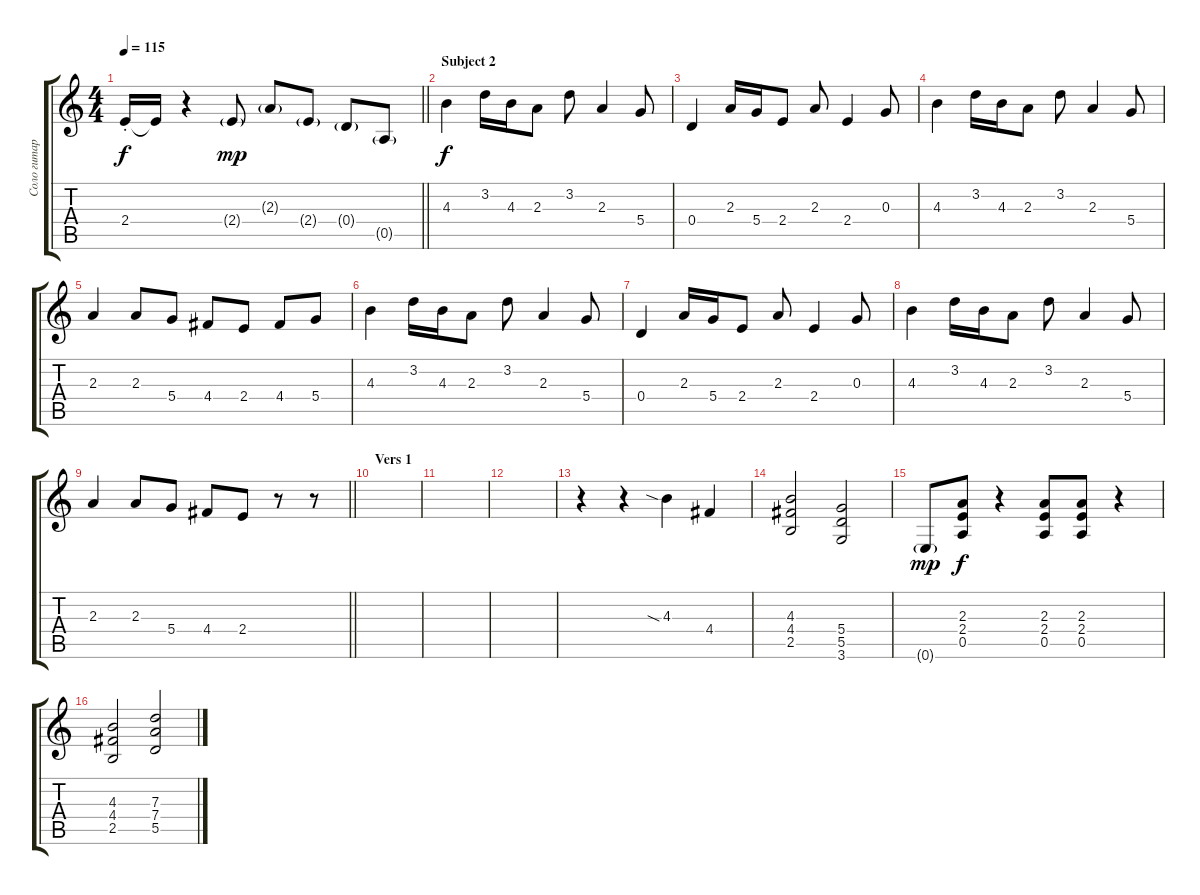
\track ("Соло гитара" "Соло гитар") {instrument overdrivenguitar}
\staff {score tabs}
\tuning (E4 B3 G3 D3 A2 E2) {hide}
\ts (4 4)
\tempo 115
\clef g2
\barLineRight lightlight
\ks c
2.4{st}.16{dy f} 2.4{t}.16 r.4 2.4{g}.8{dy mp} 2.3{g}.8 2.4{g}.8 0.4{g}.8 0.5{g}.8 |
\section ("" "Subject 2")
4.3.4{dy f} 3.2.16 4.3.16 2.3.8 3.2.8 2.3.4 5.4.8 |
0.4.4 2.3.16 5.4.16 2.4.8 2.3.8 2.4.4 0.3.8 |
4.3.4 3.2.16 4.3.16 2.3.8 3.2.8 2.3.4 5.4.8 |
2.3.4 2.3.8 5.4.8 4.4.8 2.4.8 4.4.8 5.4.8 |
4.3.4 3.2.16 4.3.16 2.3.8 3.2.8 2.3.4 5.4.8 |
0.4.4 2.3.16 5.4.16 2.4.8 2.3.8 2.4.4 0.3.8 |
4.3.4 3.2.16 4.3.16 2.3.8 3.2.8 2.3.4 5.4.8 |
\barLineRight lightlight
2.3.4 2.3.8 5.4.8 4.4.8 2.4.8 r.8 r.8 |
\section ("" "Vers 1")
|
|
|
r.4 r.4 4.3{sia}.4 4.4.4 |
(4.3 4.4 2.5).2 (5.4 5.5 3.6).2 |
0.6{g}.8{dy mp} (2.3 2.4 0.5).8{dy f} r.4 (2.3 2.4 0.5).8 (2.3 2.4 0.5).8 r.4 |
(4.3 4.4 2.5).2 (7.3 7.4 5.5).2
